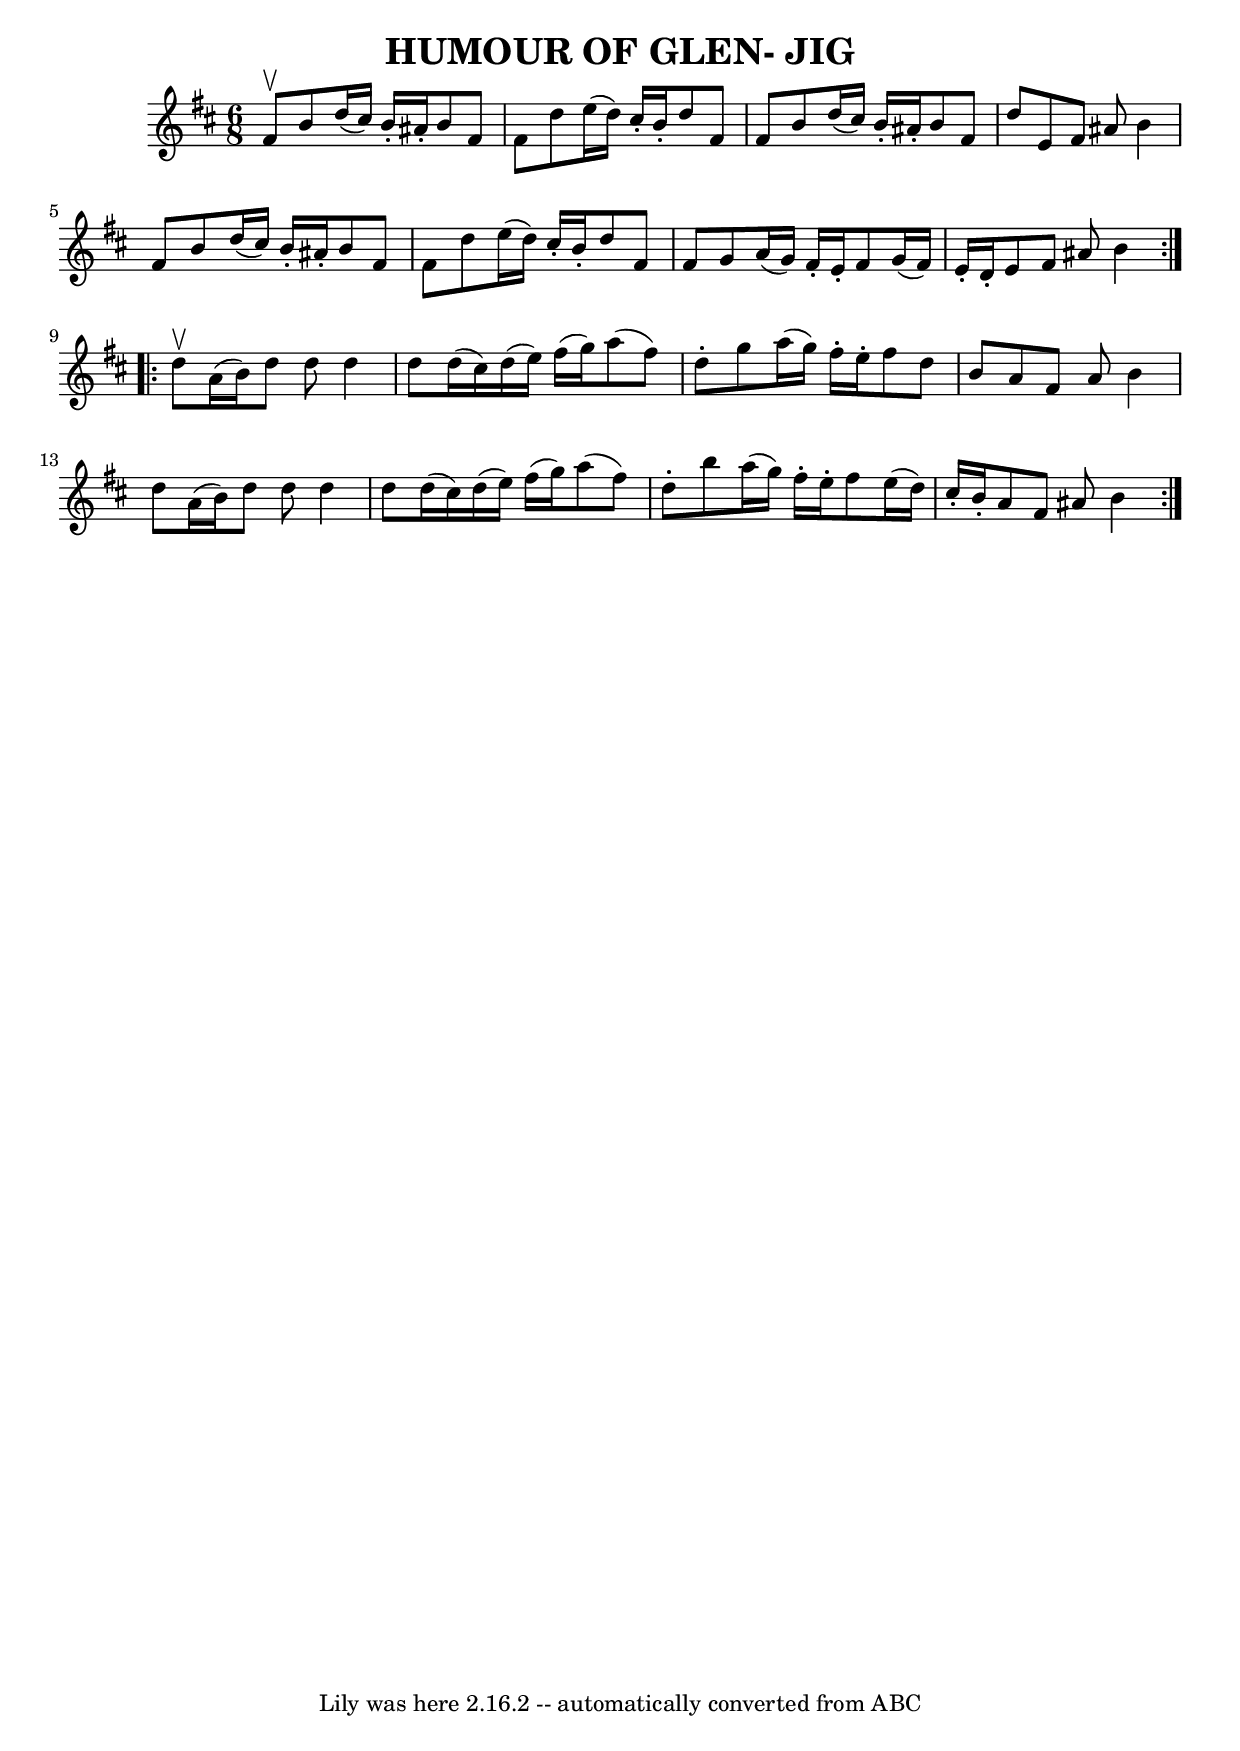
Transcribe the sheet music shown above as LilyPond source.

\version "2.16.2"
\include "Mammoth.ily"
\header {
  %% book = "Ryan's Mammoth Collection of Fiddle Tunes"
  crossRefNumber = "1"
  footnotes = ""
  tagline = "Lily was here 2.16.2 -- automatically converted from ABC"
  title = "HUMOUR OF GLEN- JIG"

}
voicedefault =  {



  \repeat volta 2 {

    \time 6/8 
    \key b \minor
    fis'8^\upbow       |
    b'8 d''16 (
    cis''16) b'16-. ais'16-. b'8 fis'8 fis'8    |
    d''8    
    e''16 (d''16) cis''16-. b'16-. d''8 fis'8 fis'8        
    |
    b'8 d''16 (cis''16) b'16-. ais'16-. b'8 fis'8    
    d''8    |
    e'8 fis'8 ais'8 b'4 fis'8    |
    
    |
    b'8 d''16 (cis''16) b'16-. ais'16-. b'8 fis'8    
    fis'8    |
    d''8 e''16 (d''16) cis''16-. b'16-. d''8   
    fis'8 fis'8        |
    g'8 a'16 (g'16) fis'16-. e'16-. fis'8 g'16 (fis'16) e'16-. d'16-.   |
    e'8 fis'8 
    ais'8 b'4    
  }     
  \repeat volta 2 {
    d''8^\upbow       |
    a'16 (b'16) d''8 d''8 d''4 d''8    |
    d''16 (cis''16) 
    d''16 (e''16) fis''16 (g''16) a''8 (fis''8) d''8-.   
    |
    g''8 a''16 (g''16) fis''16-. e''16-. fis''8    
    d''8 b'8    |
    a'8 fis'8 a'8 b'4 d''8    |
    
    |
    a'16 (b'16) d''8 d''8 d''4 d''8    |
    d''16 (cis''16) d''16 (e''16) fis''16 (g''16) a''8 (fis''8 ) d''8-.       |
    b''8 a''16 (g''16) fis''16-. e''16-. fis''8 e''16 (d''16) cis''16-. b'16-.   |
    a'8    
    fis'8 ais'8 b'4    
  }   

}

\score{
  <<

    \context Staff="default"
    {
      \voicedefault 
      
    }

  >>
  \layout {
    
  }
  \midi {
  }

}
